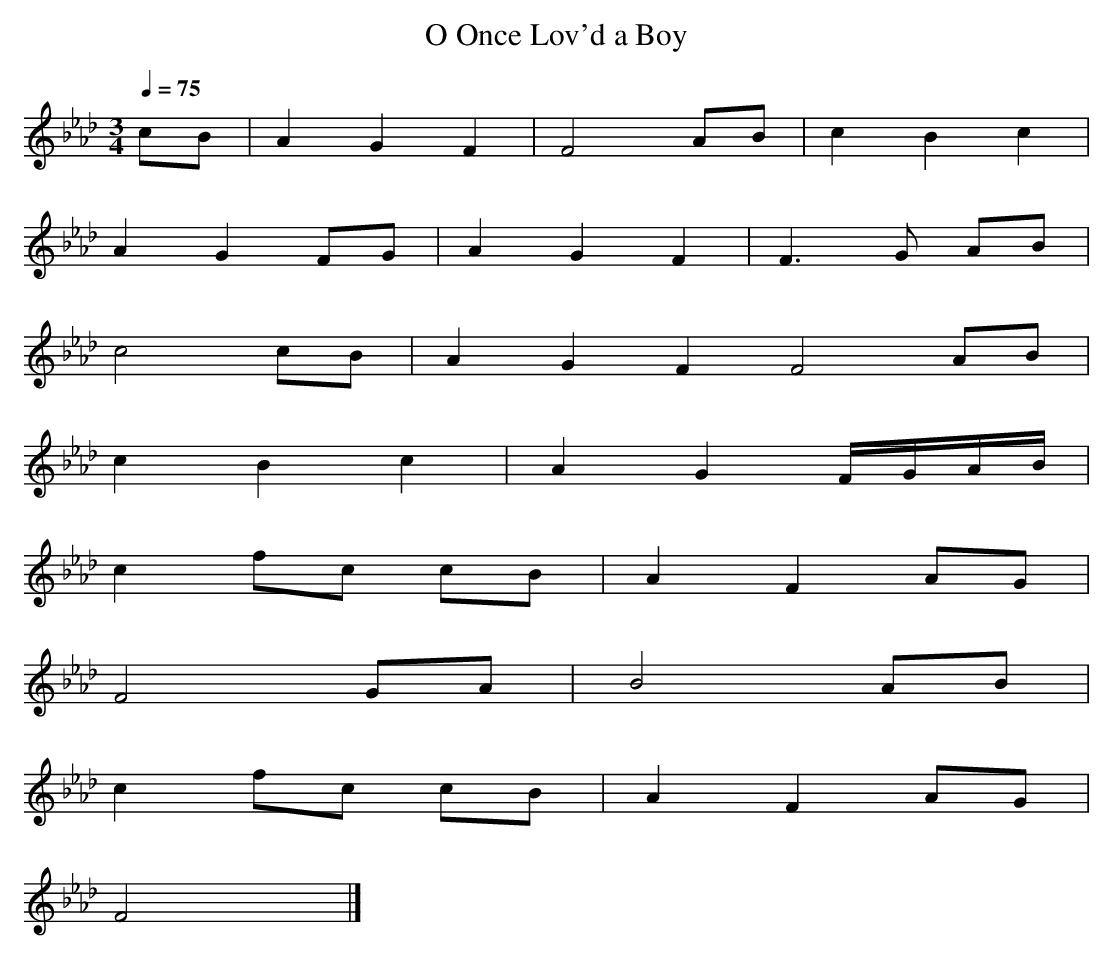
X:1
T: O Once Lov'd a Boy
M: 3/4
L: 1/4
Q: 1/4=75
K: Fm % 4 flats
V: 1
c/B/ | AGF | F2 A/B/ | cBc |
AG F/G/ | AGF | F>G A/B/ |
c2 c/B/ | AGF F2 A/B/ |
cBc | AG F/4G/4A/4B/4 |
c f/c/ c/B/ | AF A/G/ |
F2 G/A/ | B2 A/B/ |
c f/c/ c/B/ | AF A/G/ |
F2 |]
